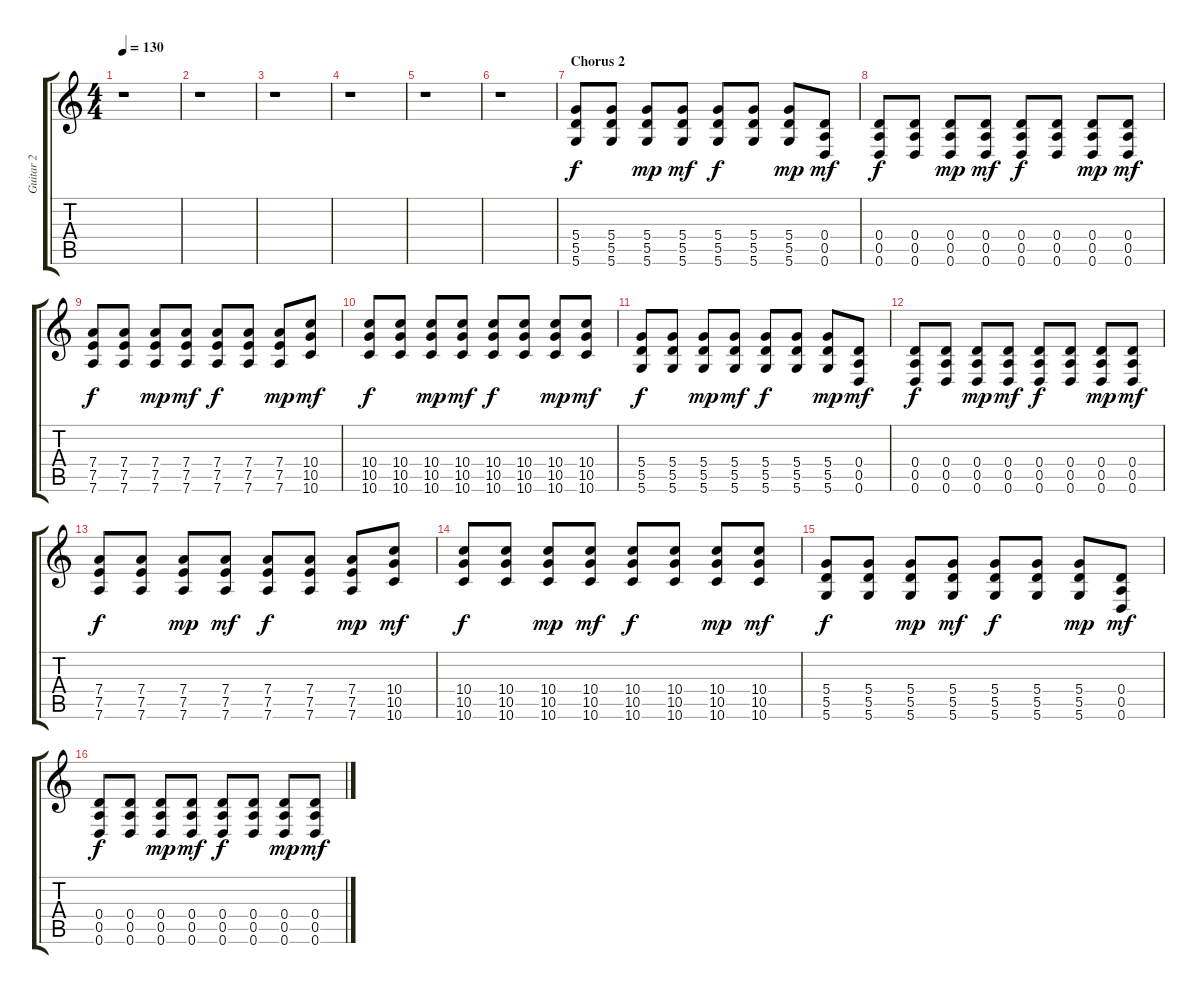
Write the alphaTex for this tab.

\track ("Guitar 2" "Guitar 2") {instrument distortionguitar}
\staff {score tabs}
\tuning (E4 B3 G3 D3 A2 D2) {hide}
\ts (4 4)
\tempo 130
\clef g2
\ks c
r.1{dy mp} |
r.1 |
r.1 |
r.1 |
r.1 |
r.1 |
\section ("" "Chorus 2")
(5.4 5.5 5.6).8{dy f} (5.4 5.5 5.6).8 (5.4 5.5 5.6).8{dy mp} (5.4 5.5 5.6).8{dy mf} (5.4 5.5 5.6).8{dy f} (5.4 5.5 5.6).8 (5.4 5.5 5.6).8{dy mp} (0.4 0.5 0.6).8{dy mf} |
(0.4 0.5 0.6).8{dy f} (0.4 0.5 0.6).8 (0.4 0.5 0.6).8{dy mp} (0.4 0.5 0.6).8{dy mf} (0.4 0.5 0.6).8{dy f} (0.4 0.5 0.6).8 (0.4 0.5 0.6).8{dy mp} (0.4 0.5 0.6).8{dy mf} |
(7.4 7.5 7.6).8{dy f} (7.4 7.5 7.6).8 (7.4 7.5 7.6).8{dy mp} (7.4 7.5 7.6).8{dy mf} (7.4 7.5 7.6).8{dy f} (7.4 7.5 7.6).8 (7.4 7.5 7.6).8{dy mp} (10.4 10.5 10.6).8{dy mf} |
(10.4 10.5 10.6).8{dy f} (10.4 10.5 10.6).8 (10.4 10.5 10.6).8{dy mp} (10.4 10.5 10.6).8{dy mf} (10.4 10.5 10.6).8{dy f} (10.4 10.5 10.6).8 (10.4 10.5 10.6).8{dy mp} (10.4 10.5 10.6).8{dy mf} |
(5.4 5.5 5.6).8{dy f} (5.4 5.5 5.6).8 (5.4 5.5 5.6).8{dy mp} (5.4 5.5 5.6).8{dy mf} (5.4 5.5 5.6).8{dy f} (5.4 5.5 5.6).8 (5.4 5.5 5.6).8{dy mp} (0.4 0.5 0.6).8{dy mf} |
(0.4 0.5 0.6).8{dy f} (0.4 0.5 0.6).8 (0.4 0.5 0.6).8{dy mp} (0.4 0.5 0.6).8{dy mf} (0.4 0.5 0.6).8{dy f} (0.4 0.5 0.6).8 (0.4 0.5 0.6).8{dy mp} (0.4 0.5 0.6).8{dy mf} |
(7.4 7.5 7.6).8{dy f} (7.4 7.5 7.6).8 (7.4 7.5 7.6).8{dy mp} (7.4 7.5 7.6).8{dy mf} (7.4 7.5 7.6).8{dy f} (7.4 7.5 7.6).8 (7.4 7.5 7.6).8{dy mp} (10.4 10.5 10.6).8{dy mf} |
(10.4 10.5 10.6).8{dy f} (10.4 10.5 10.6).8 (10.4 10.5 10.6).8{dy mp} (10.4 10.5 10.6).8{dy mf} (10.4 10.5 10.6).8{dy f} (10.4 10.5 10.6).8 (10.4 10.5 10.6).8{dy mp} (10.4 10.5 10.6).8{dy mf} |
(5.4 5.5 5.6).8{dy f} (5.4 5.5 5.6).8 (5.4 5.5 5.6).8{dy mp} (5.4 5.5 5.6).8{dy mf} (5.4 5.5 5.6).8{dy f} (5.4 5.5 5.6).8 (5.4 5.5 5.6).8{dy mp} (0.4 0.5 0.6).8{dy mf} |
(0.4 0.5 0.6).8{dy f} (0.4 0.5 0.6).8 (0.4 0.5 0.6).8{dy mp} (0.4 0.5 0.6).8{dy mf} (0.4 0.5 0.6).8{dy f} (0.4 0.5 0.6).8 (0.4 0.5 0.6).8{dy mp} (0.4 0.5 0.6).8{dy mf}
